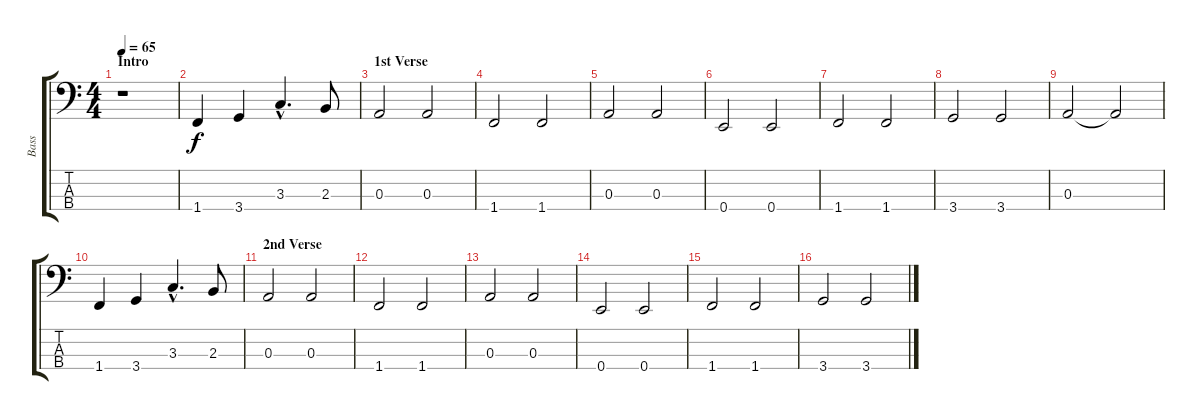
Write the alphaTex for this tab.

\track ("Bass" "Bass") {instrument acousticbass}
\staff {score tabs}
\tuning (G2 D2 A1 E1) {hide}
\ts (4 4)
\section ("" "Intro")
\tempo 65
\clef f4
\ks c
r.1{dy f instrument acousticbass} |
1.4.4 3.4.4 3.3{hac}.4{d} 2.3.8 |
\section ("" "1st Verse")
0.3.2 0.3.2 |
1.4.2 1.4.2 |
0.3.2 0.3.2 |
0.4.2 0.4.2 |
1.4.2 1.4.2 |
3.4.2 3.4.2 |
0.3.2 0.3{t}.2 |
1.4.4 3.4.4 3.3{hac}.4{d} 2.3.8 |
\section ("" "2nd Verse")
0.3.2 0.3.2 |
1.4.2 1.4.2 |
0.3.2 0.3.2 |
0.4.2 0.4.2 |
1.4.2 1.4.2 |
3.4.2 3.4.2
